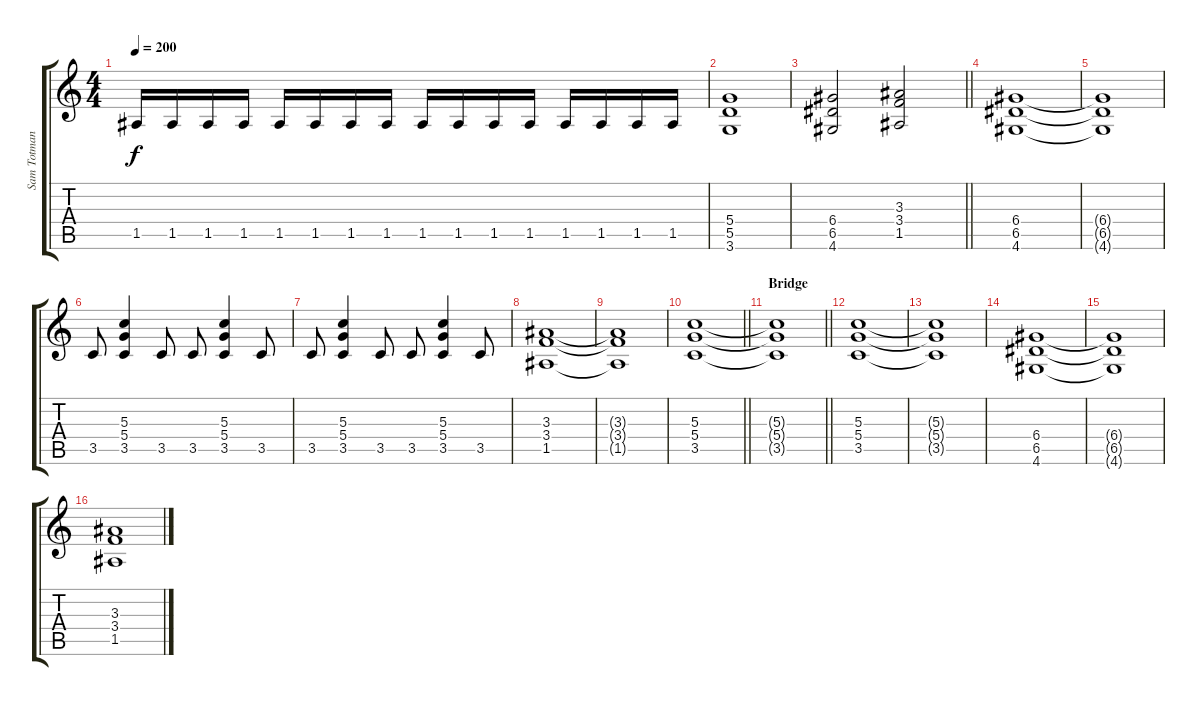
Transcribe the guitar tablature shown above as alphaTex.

\track ("Sam Totman (Rythm Guitar)" "Sam Totman") {instrument distortionguitar}
\staff {score tabs}
\tuning (E4 B3 G3 D3 A2 E2) {hide}
\ts (4 4)
\tempo 200
\clef g2
\ks aminor
1.5.16{dy f} 1.5.16 1.5.16 1.5.16 1.5.16 1.5.16 1.5.16 1.5.16 1.5.16 1.5.16 1.5.16 1.5.16 1.5.16 1.5.16 1.5.16 1.5.16 |
(5.4 5.5 3.6).1 |
\barLineRight lightlight
(6.4 6.5 4.6).2 (3.3 3.4 1.5).2 |
(6.4 6.5 4.6).1 |
(6.4{t} 6.5{t} 4.6{t}).1 |
3.5.8 (5.3 5.4 3.5).4 3.5.8 3.5.8 (5.3 5.4 3.5).4 3.5.8 |
3.5.8 (5.3 5.4 3.5).4 3.5.8 3.5.8 (5.3 5.4 3.5).4 3.5.8 |
(3.3 3.4 1.5).1 |
(3.3{t} 3.4{t} 1.5{t}).1 |
\barLineRight lightlight
(5.3 5.4 3.5).1 |
\section ("" "Bridge")
\barLineRight lightlight
(5.3{t} 5.4{t} 3.5{t}).1 |
(5.3 5.4 3.5).1 |
(5.3{t} 5.4{t} 3.5{t}).1 |
(6.4 6.5 4.6).1 |
(6.4{t} 6.5{t} 4.6{t}).1 |
(3.3 3.4 1.5).1
